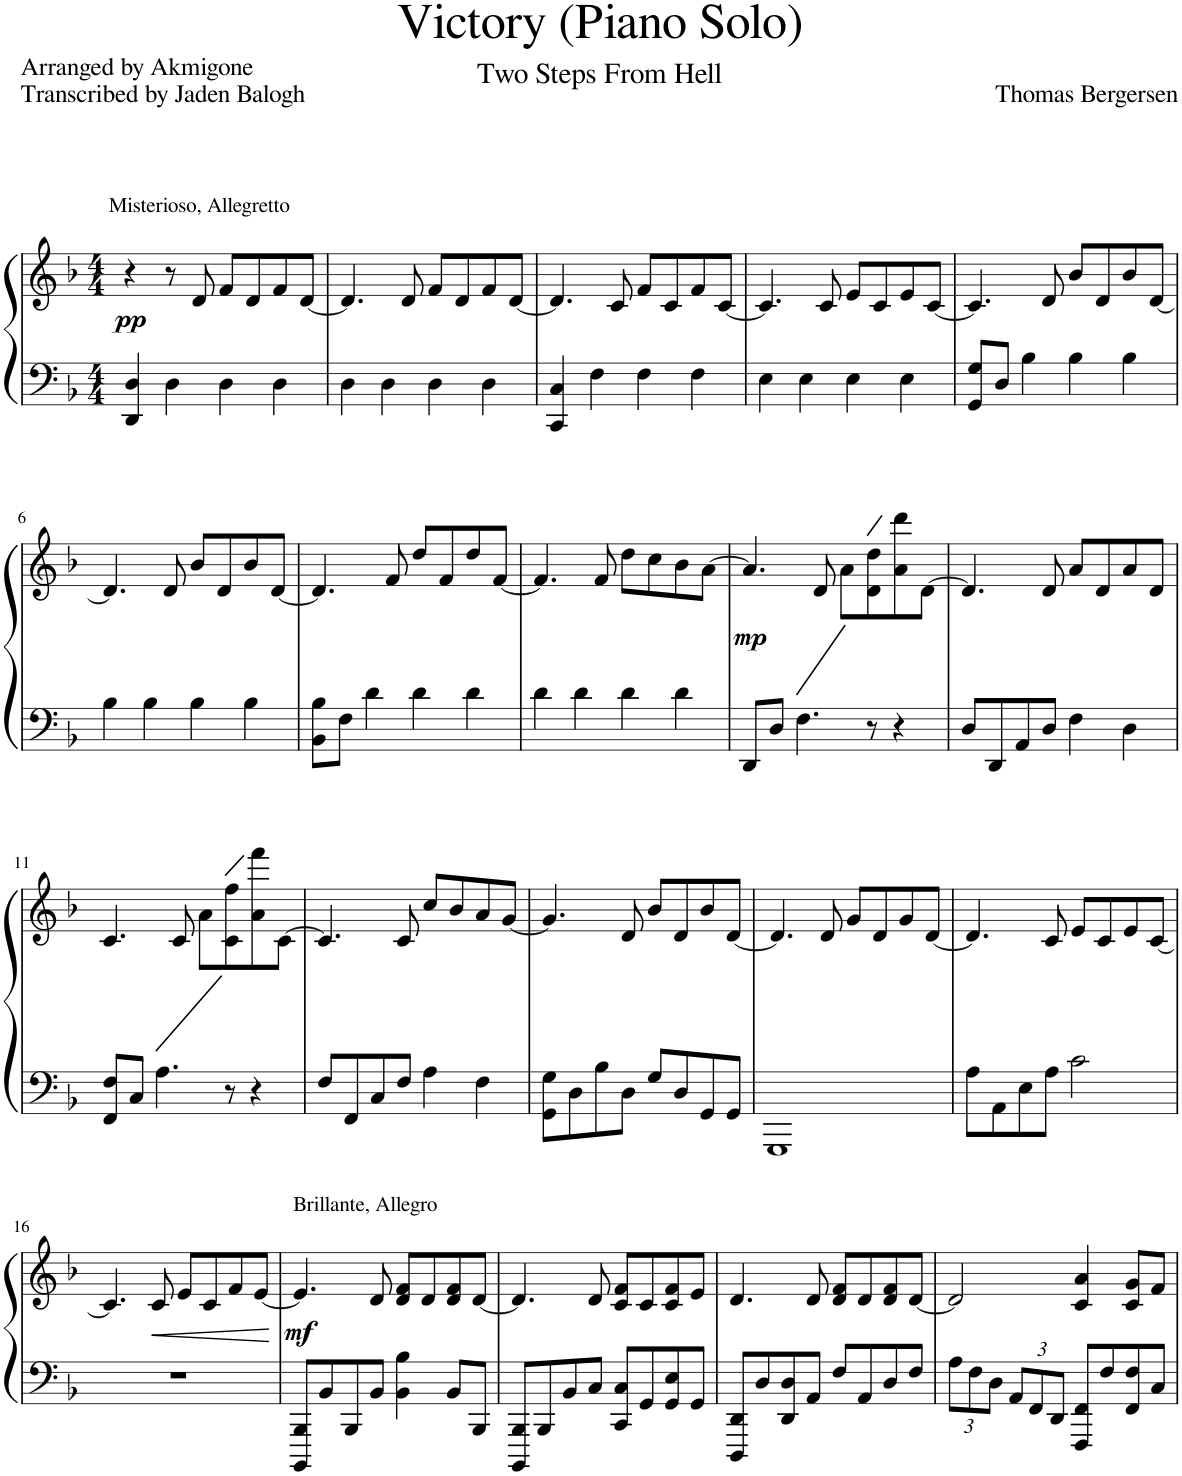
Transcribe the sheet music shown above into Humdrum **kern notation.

**kern	**kern	**dynam
*part1	*part1	*part1
*staff2	*staff1	*staff1/2
*I"Piano	*	*
*I'Pno.	*	*
*clefF4	*clefG2	*
*k[b-]	*k[b-]	*
*M4/4	*M4/4	*
=1	=1	=1
!	!	!LO:DY:b
4DD/ 4D/	4r	pp
4D\	8r	.
!	!LO:TX:a:t=Misterioso, Allegretto	!
.	8d/	.
4D\	8f/L	.
.	8d/	.
4D\	8f/	.
.	[8d/J	.
=2	=2	=2
4D\	4.d/]	.
4D\	.	.
.	8d/	.
4D\	8f/L	.
.	8d/	.
4D\	8f/	.
.	[8d/J	.
=3	=3	=3
4CC/ 4C/	4.d/]	.
4F\	.	.
.	8c/	.
4F\	8f/L	.
.	8c/	.
4F\	8f/	.
.	[8c/J	.
=4	=4	=4
4E\	4.c/]	.
4E\	.	.
.	8c/	.
4E\	8e/L	.
.	8c/	.
4E\	8e/	.
.	[8c/J	.
=5	=5	=5
8GG/ 8G/L	4.c/]	.
8D/J	.	.
4B-\	.	.
.	8d/	.
4B-\	8b-/L	.
.	8d/	.
4B-\	8b-/	.
.	[8d/J	.
!!LO:LB:g=z
=6	=6	=6
4B-\	4.d/]	.
4B-\	.	.
.	8d/	.
4B-\	8b-/L	.
.	8d/	.
4B-\	8b-/	.
.	[8d/J	.
=7	=7	=7
8BB-\ 8B-\L	4.d/]	.
8F\J	.	.
4d\	.	.
.	8f/	.
4d\	8dd/L	.
.	8f/	.
4d\	8dd/	.
.	[8f/J	.
=8	=8	=8
4d\	4.f/]	.
4d\	.	.
.	8f/	.
4d\	8dd\L	.
.	8cc\	.
4d\	8b-\	.
.	[8a\J	.
=9	=9	=9
!	!	!LO:DY:b
8DD/L	4.a/]	mp
8D/J	.	.
4.F\	.	.
.	8d/	.
.	8a\L	.
8r	8d\ 8dd\	.
4r	8a\ 8ddd\	.
.	[8d\J	.
=10	=10	=10
8D/L	4.d/]	.
8DD/	.	.
8AA/	.	.
8D/J	8d/	.
4F\	8a/L	.
.	8d/	.
4D\	8a/	.
.	8d/J	.
!!LO:LB:g=z
=11	=11	=11
8FF/ 8F/L	4.c/	.
8C/J	.	.
4.A\	.	.
.	8c/	.
.	8a\L	.
8r	8c\ 8ff\	.
4r	8a\ 8fff\	.
.	[8c\J	.
=12	=12	=12
8F/L	4.c/]	.
8FF/	.	.
8C/	.	.
8F/J	8c/	.
4A\	8cc/L	.
.	8b-/	.
4F\	8a/	.
.	[8g/J	.
=13	=13	=13
8GG\ 8G\L	4.g/]	.
8D\	.	.
8B-\	.	.
8D\J	8d/	.
8G/L	8b-/L	.
8D/	8d/	.
8GG/	8b-/	.
8GG/J	[8d/J	.
=14	=14	=14
1GGG	4.d/]	.
.	8d/	.
.	8g/L	.
.	8d/	.
.	8g/	.
.	[8d/J	.
=15	=15	=15
8A\L	4.d/]	.
8AA\	.	.
8E\	.	.
8A\J	8c/	.
2c\	8e/L	.
.	8c/	.
.	8e/	.
.	[8c/J	.
!!LO:LB:g=z
=16	=16	=16
1r	4.c/]	.
!	!	!LO:HP:b
.	8c/	<
.	8e/L	.
.	8c/	.
.	8f/	.
.	[8e/J	.
.	.	[
=17	=17	=17
!	!LO:TX:a:t=Brillante, Allegro	!
!	!	!LO:DY:b
8BBBB-/ 8BBB-/L	4.e/]	mf
8BB-/	.	.
8BBB-/	.	.
8BB-/J	8d/	.
4BB-\ 4B-\	8d/ 8f/L	.
.	8d/	.
8BB-/L	8d/ 8f/	.
8BBB-/J	[8d/J	.
=18	=18	=18
8BBBB-/ 8BBB-/L	4.d/]	.
8BBB-/	.	.
8BB-/	.	.
8C/J	8d/	.
8CC/ 8C/L	8c/ 8f/L	.
8GG/	8c/	.
8GG/ 8E/	8c/ 8f/	.
8GG/J	8e/J	.
=19	=19	=19
8DDD/ 8DD/L	4.d/	.
8D/	.	.
8DD/ 8D/	.	.
8AA/J	8d/	.
8F/L	8d/ 8f/L	.
8AA/	8d/	.
8D/	8d/ 8f/	.
8F/J	[8d/J	.
=20	=20	=20
*Xbrackettup	*	*
12A\L	2d/]	.
12F\	.	.
12D\J	.	.
12AA/L	.	.
12FF/	.	.
12DD/J	.	.
8FFF/ 8FF/L	4c/ 4a/	.
8F/	.	.
8FF/ 8F/	8c/ 8g/L	.
8C/J	8f/J	.
=	=	=
*-	*-	*-
